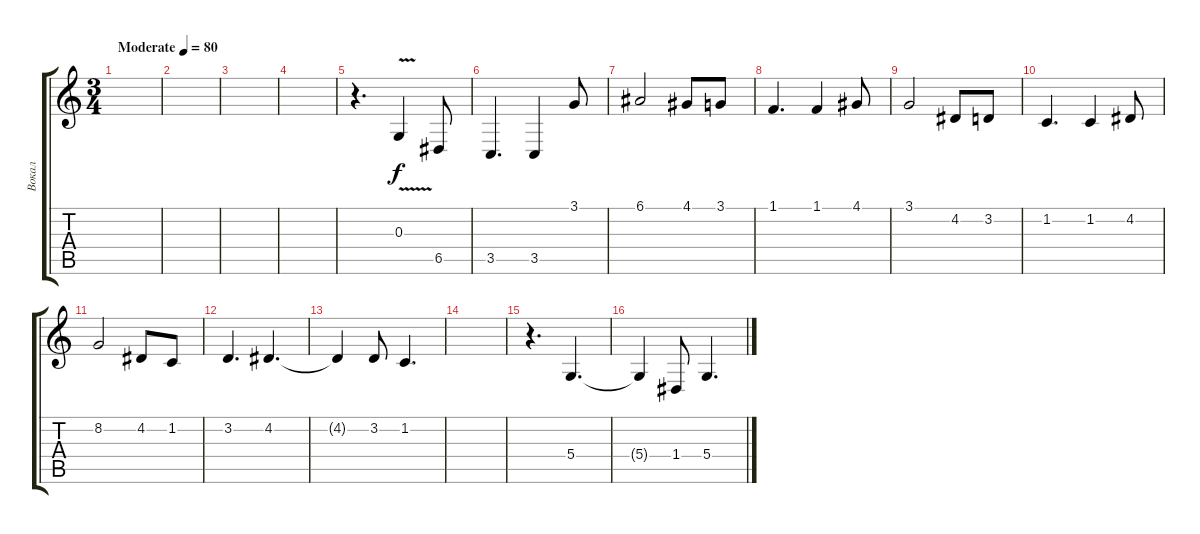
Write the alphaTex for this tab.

\track ("Вокал" "Вокал") {instrument lead3calliope}
\staff {score tabs}
\tuning (E4 B3 G3 D3 A2 E2) {hide}
\ts (3 4)
\tempo (80 "Moderate")
\clef g2
\ks c
|
|
|
|
r.4{d} 0.3{v}.4 6.5.8 |
3.5.4{d} 3.5.4 3.1.8 |
6.1.2 4.1.8 3.1.8 |
1.1.4{d} 1.1.4 4.1.8 |
3.1.2 4.2.8 3.2.8 |
1.2.4{d} 1.2.4 4.2.8 |
8.2.2 4.2.8 1.2.8 |
3.2.4{d} 4.2.4{d} |
4.2{t}.4 3.2.8 1.2.4{d} |
|
r.4{d} 5.4.4{d} |
5.4{t}.4 1.4.8 5.4.4{d}
